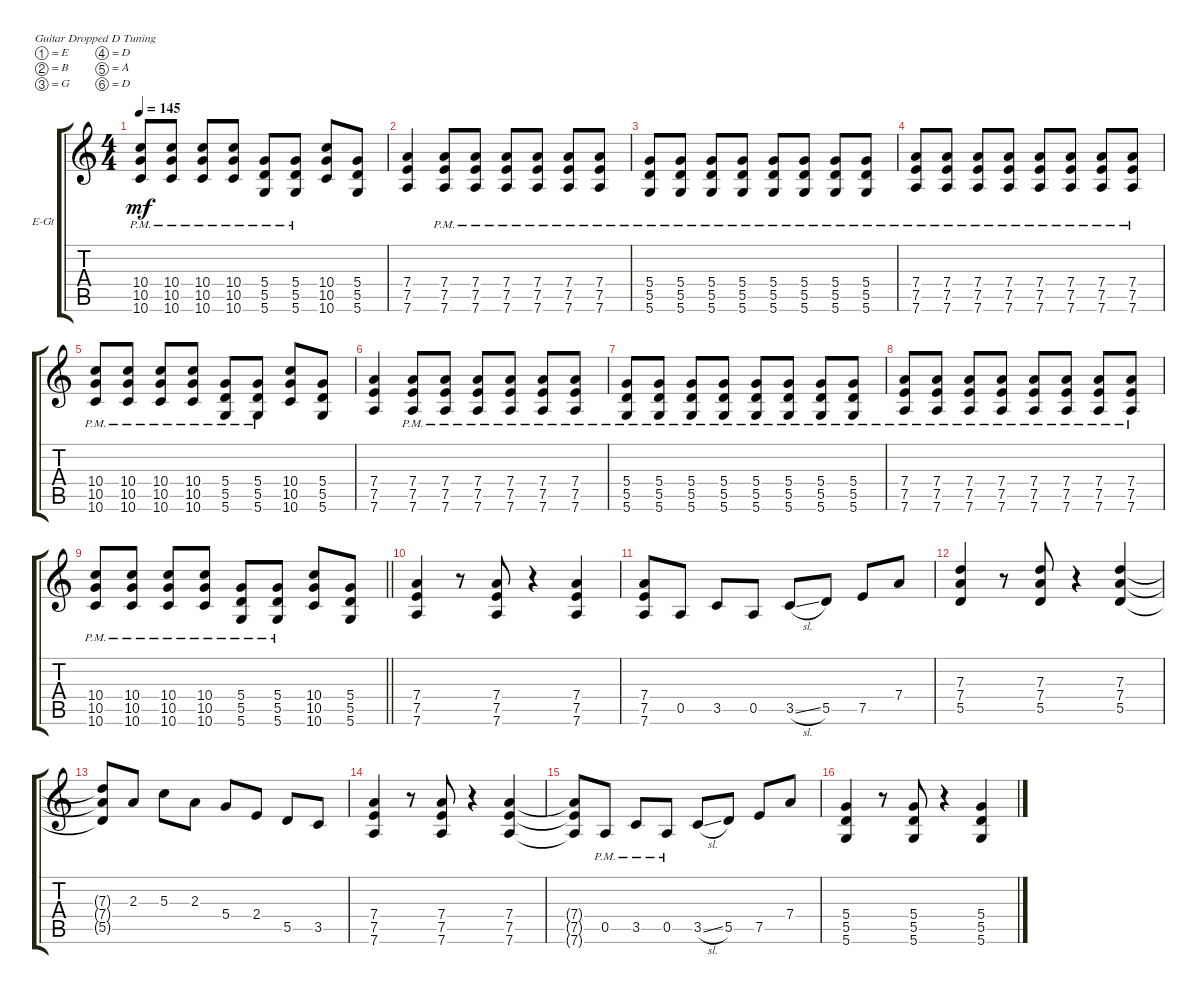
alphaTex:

\bracketExtendMode groupsimilarinstruments
\firstSystemTrackNameOrientation horizontal
\otherSystemsTrackNameOrientation horizontal
\track ("Guitar" "E-Gt") {instrument distortionguitar}
\staff {score tabs}
\tuning (E4 B3 G3 D3 A2 D2)
\ts (4 4)
\tempo 145
\clef g2
\ks c
(10.6{pm} 10.5{pm} 10.4{pm}).8{dy mf} (10.6{pm} 10.5{pm} 10.4{pm}).8 (10.6{pm} 10.5{pm} 10.4{pm}).8 (10.6{pm} 10.5{pm} 10.4{pm}).8 (5.6{pm} 5.5{pm} 5.4{pm}).8 (5.6{pm} 5.5{pm} 5.4{pm}).8 (10.6 10.5 10.4).8 (5.6 5.5 5.4).8 |
(7.6 7.5 7.4).4 (7.6{pm} 7.5{pm} 7.4{pm}).8 (7.6{pm} 7.5{pm} 7.4{pm}).8 (7.6{pm} 7.5{pm} 7.4{pm}).8 (7.6{pm} 7.5{pm} 7.4{pm}).8 (7.6{pm} 7.5{pm} 7.4{pm}).8 (7.6{pm} 7.5{pm} 7.4{pm}).8 |
(5.6{pm} 5.5{pm} 5.4{pm}).8 (5.6{pm} 5.5{pm} 5.4{pm}).8 (5.6{pm} 5.5{pm} 5.4{pm}).8 (5.6{pm} 5.5{pm} 5.4{pm}).8 (5.6{pm} 5.5{pm} 5.4{pm}).8 (5.6{pm} 5.5{pm} 5.4{pm}).8 (5.6{pm} 5.5{pm} 5.4{pm}).8 (5.6{pm} 5.5{pm} 5.4{pm}).8 |
(7.6{pm} 7.5{pm} 7.4{pm}).8 (7.6{pm} 7.5{pm} 7.4{pm}).8 (7.6{pm} 7.5{pm} 7.4{pm}).8 (7.6{pm} 7.5{pm} 7.4{pm}).8 (7.6{pm} 7.5{pm} 7.4{pm}).8 (7.6{pm} 7.5{pm} 7.4{pm}).8 (7.6{pm} 7.5{pm} 7.4{pm}).8 (7.6{pm} 7.5{pm} 7.4{pm}).8 |
(10.6{pm} 10.5{pm} 10.4{pm}).8 (10.6{pm} 10.5{pm} 10.4{pm}).8 (10.6{pm} 10.5{pm} 10.4{pm}).8 (10.6{pm} 10.5{pm} 10.4{pm}).8 (5.6{pm} 5.5{pm} 5.4{pm}).8 (5.6{pm} 5.5{pm} 5.4{pm}).8 (10.6 10.5 10.4).8 (5.6 5.5 5.4).8 |
(7.6 7.5 7.4).4 (7.6{pm} 7.5{pm} 7.4{pm}).8 (7.6{pm} 7.5{pm} 7.4{pm}).8 (7.6{pm} 7.5{pm} 7.4{pm}).8 (7.6{pm} 7.5{pm} 7.4{pm}).8 (7.6{pm} 7.5{pm} 7.4{pm}).8 (7.6{pm} 7.5{pm} 7.4{pm}).8 |
(5.6{pm} 5.5{pm} 5.4{pm}).8 (5.6{pm} 5.5{pm} 5.4{pm}).8 (5.6{pm} 5.5{pm} 5.4{pm}).8 (5.6{pm} 5.5{pm} 5.4{pm}).8 (5.6{pm} 5.5{pm} 5.4{pm}).8 (5.6{pm} 5.5{pm} 5.4{pm}).8 (5.6{pm} 5.5{pm} 5.4{pm}).8 (5.6{pm} 5.5{pm} 5.4{pm}).8 |
(7.6{pm} 7.5{pm} 7.4{pm}).8 (7.6{pm} 7.5{pm} 7.4{pm}).8 (7.6{pm} 7.5{pm} 7.4{pm}).8 (7.6{pm} 7.5{pm} 7.4{pm}).8 (7.6{pm} 7.5{pm} 7.4{pm}).8 (7.6{pm} 7.5{pm} 7.4{pm}).8 (7.6{pm} 7.5{pm} 7.4{pm}).8 (7.6{pm} 7.5{pm} 7.4{pm}).8 |
\barLineRight lightlight
(10.6{pm} 10.5{pm} 10.4{pm}).8 (10.6{pm} 10.5{pm} 10.4{pm}).8 (10.6{pm} 10.5{pm} 10.4{pm}).8 (10.6{pm} 10.5{pm} 10.4{pm}).8 (5.6{pm} 5.5{pm} 5.4{pm}).8 (5.6{pm} 5.5{pm} 5.4{pm}).8 (10.6 10.5 10.4).8 (5.6 5.5 5.4).8 |
(7.6 7.5 7.4).4 r.8 (7.6 7.5 7.4).8 r.4 (7.6 7.5 7.4).4 |
(7.6 7.5 7.4).8 0.5.8 3.5.8 0.5.8 3.5{sl}.8 5.5.8 7.5.8 7.4.8 |
(7.4 5.5 7.3).4 r.8 (5.5 7.4 7.3).8 r.4 (5.5 7.4 7.3).4 |
(5.5{t} 7.4{t} 7.3{t}).8 2.3.8 5.3.8 2.3.8 5.4.8 2.4.8 5.5.8 3.5.8 |
(7.6 7.5 7.4).4 r.8 (7.6 7.5 7.4).8 r.4 (7.6 7.5 7.4).4 |
(7.6{t} 7.5{t} 7.4{t}).8 0.5{pm}.8 3.5{pm}.8 0.5{pm}.8 3.5{sl}.8 5.5.8 7.5.8 7.4.8 |
(5.6 5.5 5.4).4 r.8 (5.6 5.5 5.4).8 r.4 (5.6 5.5 5.4).4
